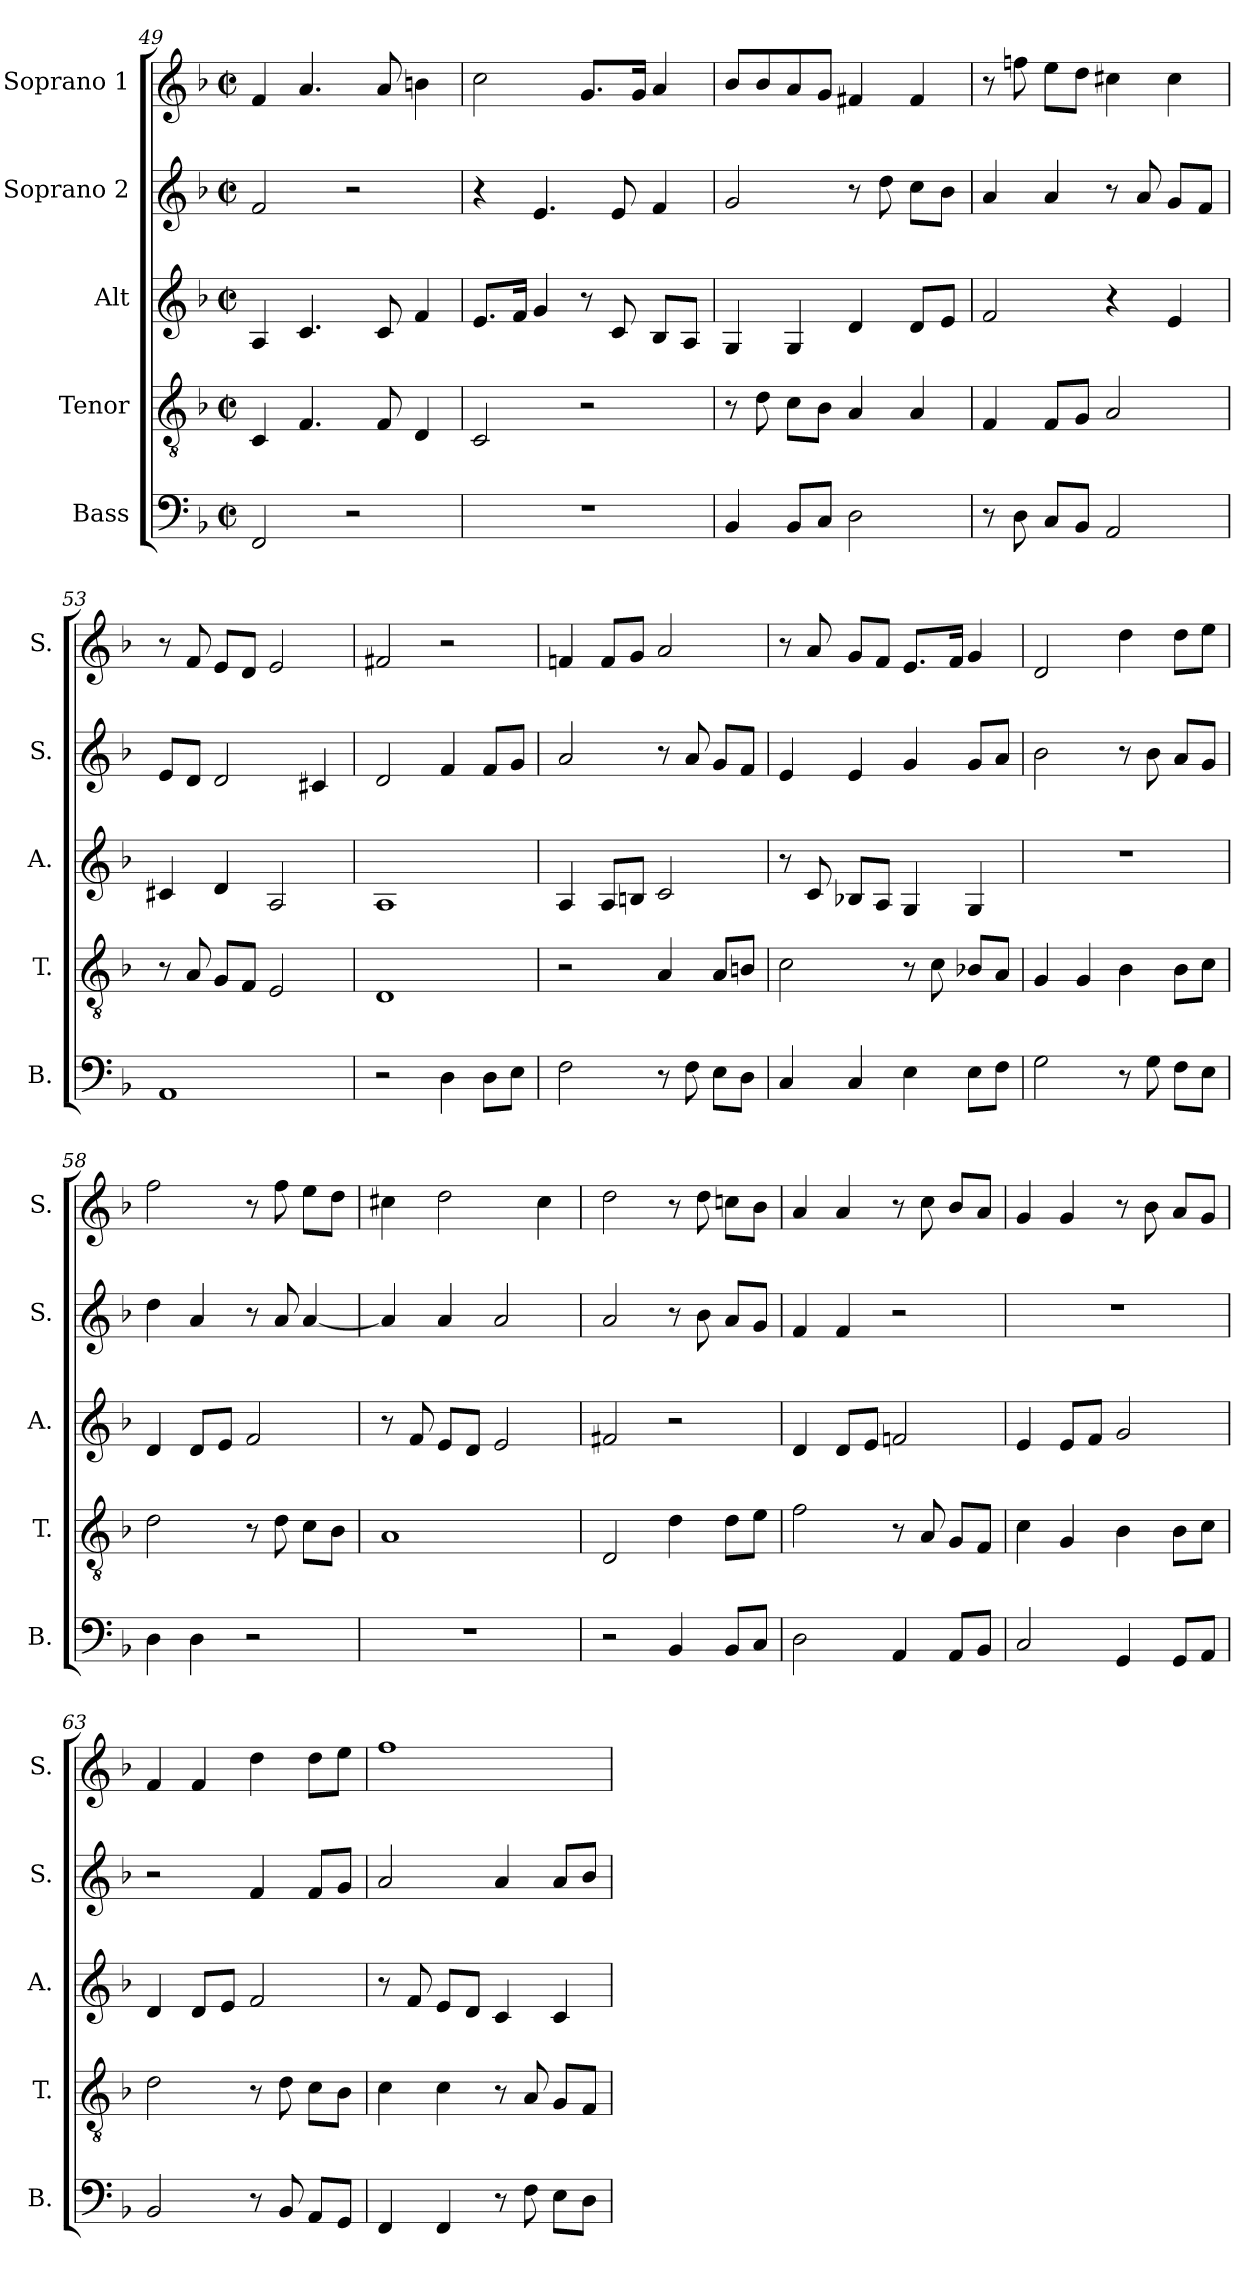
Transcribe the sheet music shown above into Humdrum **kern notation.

**kern	**kern	**kern	**kern	**kern
*part5	*part4	*part3	*part2	*part1
*staff5	*staff4	*staff3	*staff2	*staff1
*I"Bass	*I"Tenor	*I"Alt	*I"Soprano 2	*I"Soprano 1
*I'B.	*I'T.	*I'A.	*I'S.	*I'S.
*clefF4	*clefGv2	*clefG2	*clefG2	*clefG2
*	*ITrd7c12	*	*	*
*k[b-]	*k[b-]	*k[b-]	*k[b-]	*k[b-]
*F:	*F:	*F:	*F:	*F:
*M2/2	*M2/2	*M2/2	*M2/2	*M2/2
*met(c|)	*met(c|)	*met(c|)	*met(c|)	*met(c|)
=49	=49	=49	=49	=49
2FFi/	4CCi/	4Ai/	2fi/	4fi/
.	4.FFi/	4.ci/	.	4.ai/
2r	.	.	2r	.
.	8FFi/	8ci/	.	8ai/
.	4DDi/	4fi/	.	4bni\
=50	=50	=50	=50	=50
1r	2CCi/	8.ei/L	4r	2cci\
.	.	16fi/Jk	.	.
.	.	4gi/	4.ei/	.
.	2r	8r	.	8.gi/L
.	.	8ci/	8ei/	.
.	.	.	.	16gi/Jk
.	.	8B-i/L	4fi/	4ai/
.	.	8Ai/J	.	.
!!LO:LB:g=z
=51	=51	=51	=51	=51
4BB-i/	8r	4Gi/	2gi/	8b-i/L
.	8Di\	.	.	8b-i/
8BB-i/L	8Ci\L	4Gi/	.	8ai/
8Ci/J	8BB-i\J	.	.	8gi/J
2Di\	4AAi/	4di/	8r	4f#Xi/
.	.	.	8ddi\	.
.	4AAi/	8di/L	8cci\L	4f#i/
.	.	8ei/J	8b-i\J	.
=52	=52	=52	=52	=52
8r	4FFi/	2fi/	4ai/	8r
8Di\	.	.	.	8ffni\
8Ci/L	8FFi/L	.	4ai/	8eei\L
8BB-i/J	8GGi/J	.	.	8ddi\J
2AAi/	2AAi/	4r	8r	4cc#Xi\
.	.	.	8ai/	.
.	.	4ei/	8gi/L	4cc#i\
.	.	.	8fi/J	.
=53	=53	=53	=53	=53
1AAi	8r	4c#Xi/	8ei/L	8r
.	8AAi/	.	8di/J	8fi/
.	8GGi/L	4di/	2di/	8ei/L
.	8FFi/J	.	.	8di/J
.	2EEi/	2Ai/	.	2ei/
.	.	.	4c#Xi/	.
=54	=54	=54	=54	=54
2r	1DDi	1Ai	2di/	2f#Xi/
4Di\	.	.	4fi/	2r
8Di\L	.	.	8fi/L	.
8Ei\J	.	.	8gi/J	.
=55	=55	=55	=55	=55
2Fi\	2r	4Ai/	2ai/	4fni/
.	.	8Ai/L	.	8fi/L
.	.	8Bni/J	.	8gi/J
8r	4AAi/	2ci/	8r	2ai/
8Fi\	.	.	8ai/	.
8Ei\L	8AAi/L	.	8gi/L	.
8Di\J	8BBni/J	.	8fi/J	.
!!LO:PB:g=z
=56	=56	=56	=56	=56
4Ci/	2Ci\	8r	4ei/	8r
.	.	8ci/	.	8ai/
4Ci/	.	8B-Xi/L	4ei/	8gi/L
.	.	8Ai/J	.	8fi/J
4Ei\	8r	4Gi/	4gi/	8.ei/L
.	8Ci\	.	.	.
.	.	.	.	16fi/Jk
8Ei\L	8BB-Xi/L	4Gi/	8gi/L	4gi/
8Fi\J	8AAi/J	.	8ai/J	.
=57	=57	=57	=57	=57
2Gi\	4GGi/	1r	2b-i\	2di/
.	4GGi/	.	.	.
8r	4BB-i\	.	8r	4ddi\
8Gi\	.	.	8b-i\	.
8Fi\L	8BB-i\L	.	8ai/L	8ddi\L
8Ei\J	8Ci\J	.	8gi/J	8eei\J
=58	=58	=58	=58	=58
4Di\	2Di\	4di/	4ddi\	2ffi\
4Di\	.	8di/L	4ai/	.
.	.	8ei/J	.	.
2r	8r	2fi/	8r	8r
.	8Di\	.	8ai/	8ffi\
.	8Ci\L	.	[<4ai/	8eei\L
.	8BB-i\J	.	.	8ddi\J
=59	=59	=59	=59	=59
1r	1AAi	8r	4ai/]	4cc#Xi\
.	.	8fi/	.	.
.	.	8ei/L	4ai/	2ddi\
.	.	8di/J	.	.
.	.	2ei/	2ai/	.
.	.	.	.	4cc#i\
=60	=60	=60	=60	=60
2r	2DDi/	2f#Xi/	2ai/	2ddi\
4BB-i/	4Di\	2r	8r	8r
.	.	.	8b-i\	8ddi\
8BB-i/L	8Di\L	.	8ai/L	8ccni\L
8Ci/J	8Ei\J	.	8gi/J	8b-i\J
=61	=61	=61	=61	=61
2Di\	2Fi\	4di/	4fi/	4ai/
.	.	8di/L	4fi/	4ai/
.	.	8ei/J	.	.
4AAi/	8r	2fni/	2r	8r
.	8AAi/	.	.	8cci\
8AAi/L	8GGi/L	.	.	8b-i/L
8BB-i/J	8FFi/J	.	.	8ai/J
!!LO:LB:g=z
=62	=62	=62	=62	=62
2Ci/	4Ci\	4ei/	1r	4gi/
.	4GGi/	8ei/L	.	4gi/
.	.	8fi/J	.	.
4GGi/	4BB-i\	2gi/	.	8r
.	.	.	.	8b-i\
8GGi/L	8BB-i\L	.	.	8ai/L
8AAi/J	8Ci\J	.	.	8gi/J
=63	=63	=63	=63	=63
2BB-i/	2Di\	4di/	2r	4fi/
.	.	8di/L	.	4fi/
.	.	8ei/J	.	.
8r	8r	2fi/	4fi/	4ddi\
8BB-i/	8Di\	.	.	.
8AAi/L	8Ci\L	.	8fi/L	8ddi\L
8GGi/J	8BB-i\J	.	8gi/J	8eei\J
=64	=64	=64	=64	=64
4FFi/	4Ci\	8r	2ai/	1ffi
.	.	8fi/	.	.
4FFi/	4Ci\	8ei/L	.	.
.	.	8di/J	.	.
8r	8r	4ci/	4ai/	.
8Fi\	8AAi/	.	.	.
8Ei\L	8GGi/L	4ci/	8ai/L	.
8Di\J	8FFi/J	.	8b-i/J	.
=	=	=	=	=
*-	*-	*-	*-	*-
